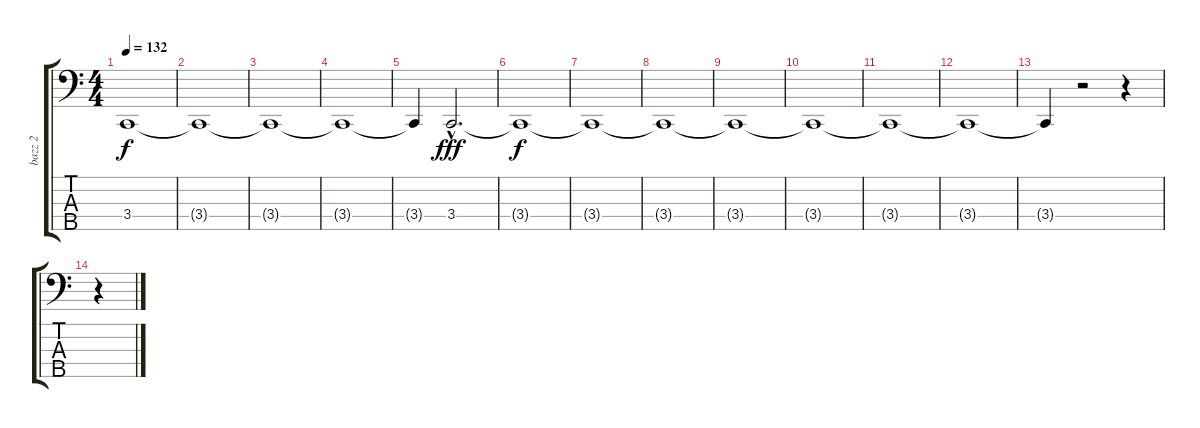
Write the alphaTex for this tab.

\track ("bazz 2" "bazz 2") {instrument pad3polysynth}
\staff {score tabs}
\tuning (D3 G2 D2 A1 E1) {hide}
\ts (4 4)
\tempo 132
\clef f4
\ks c
3.4{t}.1{dy f} |
3.4{t}.1 |
3.4{t}.1 |
3.4{t}.1 |
3.4{t}.4 3.4{hac}.2{d dy fff volume 12} |
3.4{t}.1{dy f volume 11} |
3.4{t}.1{volume 10} |
3.4{t}.1{volume 9} |
3.4{t}.1{volume 8} |
3.4{t}.1{volume 7} |
3.4{t}.1{volume 3} |
3.4{t}.1{volume 1} |
3.4{t}.4 r.2 r.4 |
r.4
